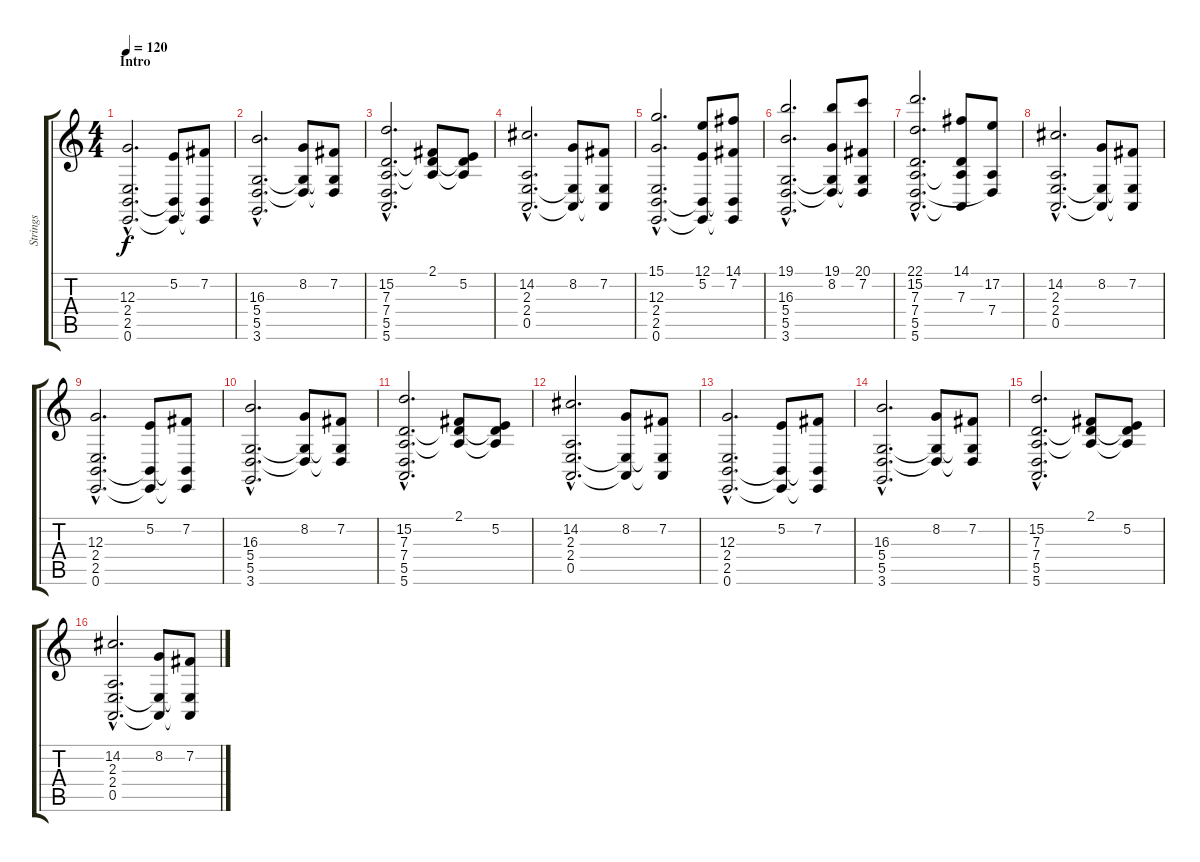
\track ("Strings" "Strings") {instrument stringensemble1}
\staff {score tabs}
\tuning (E4 B3 G3 D3 A2 E2) {hide}
\ts (4 4)
\section ("" "Intro")
\tempo 120
\clef g2
\ks c
(12.3{hac} 2.4{hac} 2.5{hac} 0.6{hac}).2{d dy f instrument stringensemble1} (5.2 2.5{t} 0.6{t}).8 (7.2 2.5{t} 0.6{t}).8 |
(16.3{hac} 5.4{hac} 5.5{hac} 3.6{hac}).2{d} (8.2 5.4{t} 5.5{t}).8 (7.2 5.4{t} 5.5{t}).8 |
(15.2{hac} 7.3{hac} 7.4{hac} 5.5{hac} 5.6{hac}).2{d} (2.1 7.3{t} 7.4{t}).8 (5.2 7.3{t} 7.4{t}).8 |
(14.2{hac} 2.3{hac} 2.4{hac} 0.5{hac}).2{d} (8.2 2.4{t} 0.5{t}).8 (7.2 2.4{t} 0.5{t}).8 |
(15.1{hac} 12.3{hac} 2.4{hac} 2.5{hac} 0.6{hac}).2{d} (12.1 5.2 2.5{t} 0.6{t}).8 (14.1 7.2 2.5{t} 0.6{t}).8 |
(19.1{hac} 16.3{hac} 5.4{hac} 5.5{hac} 3.6{hac}).2{d} (19.1 8.2 5.4{t} 5.5{t}).8 (20.1 7.2 5.4{t} 5.5{t}).8 |
(22.1{hac} 15.2{hac} 7.3{hac} 7.4{hac} 5.5{hac} 5.6{hac}).2{d} (14.1 7.3 7.4{t} 5.6{t}).8 (17.2 7.4 5.5{t}).8 |
(14.2{hac} 2.3{hac} 2.4{hac} 0.5{hac}).2{d} (8.2 2.4{t} 0.5{t}).8 (7.2 2.4{t} 0.5{t}).8 |
(12.3{hac} 2.4{hac} 2.5{hac} 0.6{hac}).2{d} (5.2 2.5{t} 0.6{t}).8 (7.2 2.5{t} 0.6{t}).8 |
(16.3{hac} 5.4{hac} 5.5{hac} 3.6{hac}).2{d} (8.2 5.4{t} 5.5{t}).8 (7.2 5.4{t} 5.5{t}).8 |
(15.2{hac} 7.3{hac} 7.4{hac} 5.5{hac} 5.6{hac}).2{d} (2.1 7.3{t} 7.4{t}).8 (5.2 7.3{t} 7.4{t}).8 |
(14.2{hac} 2.3{hac} 2.4{hac} 0.5{hac}).2{d} (8.2 2.4{t} 0.5{t}).8 (7.2 2.4{t} 0.5{t}).8 |
(12.3{hac} 2.4{hac} 2.5{hac} 0.6{hac}).2{d} (5.2 2.5{t} 0.6{t}).8 (7.2 2.5{t} 0.6{t}).8 |
(16.3{hac} 5.4{hac} 5.5{hac} 3.6{hac}).2{d} (8.2 5.4{t} 5.5{t}).8 (7.2 5.4{t} 5.5{t}).8 |
(15.2{hac} 7.3{hac} 7.4{hac} 5.5{hac} 5.6{hac}).2{d} (2.1 7.3{t} 7.4{t}).8 (5.2 7.3{t} 7.4{t}).8 |
(14.2{hac} 2.3{hac} 2.4{hac} 0.5{hac}).2{d} (8.2 2.4{t} 0.5{t}).8 (7.2 2.4{t} 0.5{t}).8
